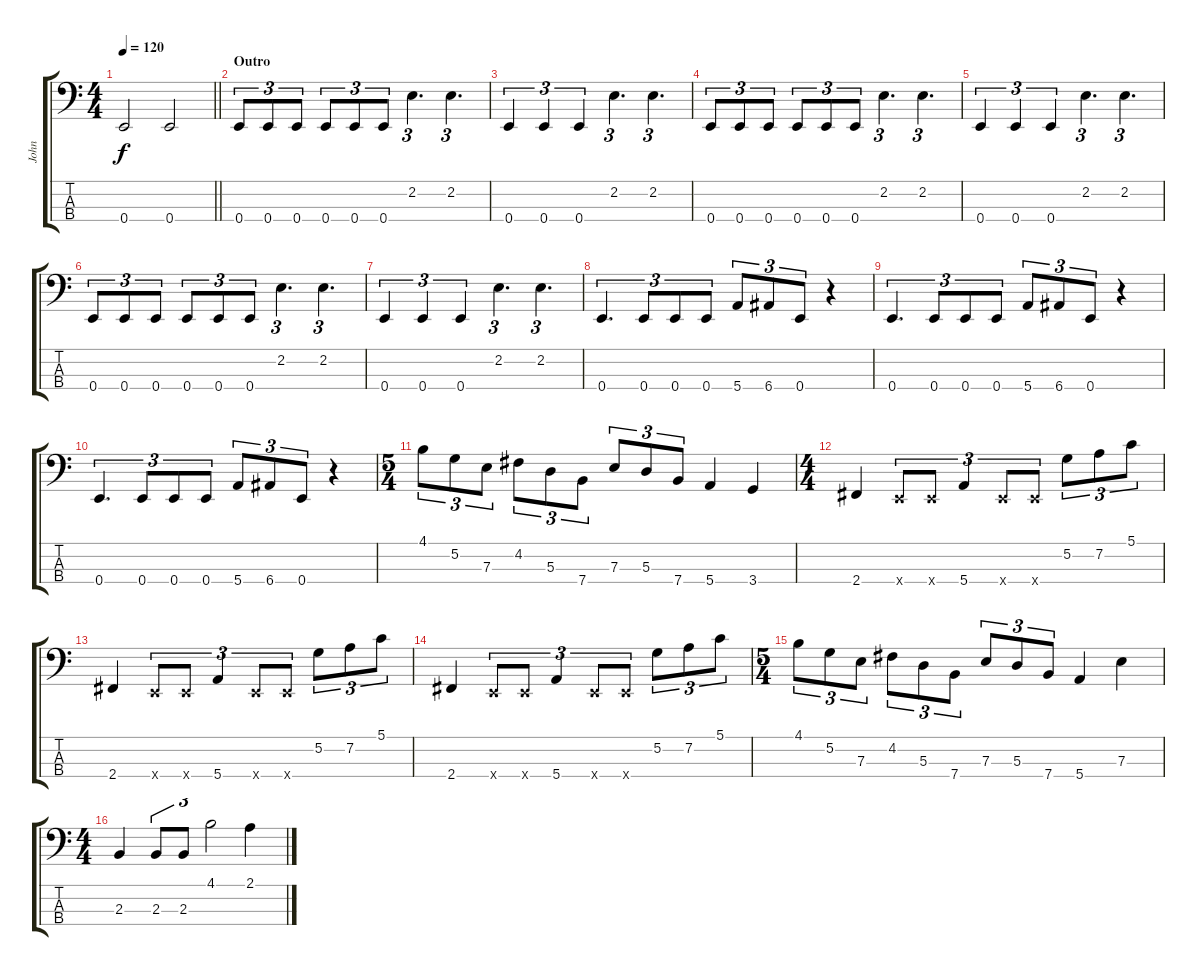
\track ("John" "John") {instrument electricbassfinger}
\staff {score tabs}
\tuning (G2 D2 A1 E1) {hide}
\ts (4 4)
\tempo 120
\clef f4
\barLineRight lightlight
\ks c
0.4.2{dy f} 0.4.2 |
\section ("" "Outro")
0.4.8{tu (3 2)} 0.4.8{tu (3 2)} 0.4.8{tu (3 2)} 0.4.8{tu (3 2)} 0.4.8{tu (3 2)} 0.4.8{tu (3 2)} 2.2.4{d tu (3 2)} 2.2.4{d tu (3 2)} |
0.4.4{tu (3 2)} 0.4.4{tu (3 2)} 0.4.4{tu (3 2)} 2.2.4{d tu (3 2)} 2.2.4{d tu (3 2)} |
0.4.8{tu (3 2)} 0.4.8{tu (3 2)} 0.4.8{tu (3 2)} 0.4.8{tu (3 2)} 0.4.8{tu (3 2)} 0.4.8{tu (3 2)} 2.2.4{d tu (3 2)} 2.2.4{d tu (3 2)} |
0.4.4{tu (3 2)} 0.4.4{tu (3 2)} 0.4.4{tu (3 2)} 2.2.4{d tu (3 2)} 2.2.4{d tu (3 2)} |
0.4.8{tu (3 2)} 0.4.8{tu (3 2)} 0.4.8{tu (3 2)} 0.4.8{tu (3 2)} 0.4.8{tu (3 2)} 0.4.8{tu (3 2)} 2.2.4{d tu (3 2)} 2.2.4{d tu (3 2)} |
0.4.4{tu (3 2)} 0.4.4{tu (3 2)} 0.4.4{tu (3 2)} 2.2.4{d tu (3 2)} 2.2.4{d tu (3 2)} |
0.4.4{d tu (3 2)} 0.4.8{tu (3 2)} 0.4.8{tu (3 2)} 0.4.8{tu (3 2)} 5.4.8{tu (3 2)} 6.4.8{tu (3 2)} 0.4.8{tu (3 2)} r.4 |
0.4.4{d tu (3 2)} 0.4.8{tu (3 2)} 0.4.8{tu (3 2)} 0.4.8{tu (3 2)} 5.4.8{tu (3 2)} 6.4.8{tu (3 2)} 0.4.8{tu (3 2)} r.4 |
0.4.4{d tu (3 2)} 0.4.8{tu (3 2)} 0.4.8{tu (3 2)} 0.4.8{tu (3 2)} 5.4.8{tu (3 2)} 6.4.8{tu (3 2)} 0.4.8{tu (3 2)} r.4 |
\ts (5 4)
4.1.8{tu (3 2)} 5.2.8{tu (3 2)} 7.3.8{tu (3 2)} 4.2.8{tu (3 2)} 5.3.8{tu (3 2)} 7.4.8{tu (3 2)} 7.3.8{tu (3 2)} 5.3.8{tu (3 2)} 7.4.8{tu (3 2)} 5.4.4 3.4.4 |
\ts (4 4)
2.4.4 0.4{x}.8{tu (3 2)} 0.4{x}.8{tu (3 2)} 5.4.4{tu (3 2)} 0.4{x}.8{tu (3 2)} 0.4{x}.8{tu (3 2)} 5.2.8{tu (3 2)} 7.2.8{tu (3 2)} 5.1.8{tu (3 2)} |
2.4.4 0.4{x}.8{tu (3 2)} 0.4{x}.8{tu (3 2)} 5.4.4{tu (3 2)} 0.4{x}.8{tu (3 2)} 0.4{x}.8{tu (3 2)} 5.2.8{tu (3 2)} 7.2.8{tu (3 2)} 5.1.8{tu (3 2)} |
2.4.4 0.4{x}.8{tu (3 2)} 0.4{x}.8{tu (3 2)} 5.4.4{tu (3 2)} 0.4{x}.8{tu (3 2)} 0.4{x}.8{tu (3 2)} 5.2.8{tu (3 2)} 7.2.8{tu (3 2)} 5.1.8{tu (3 2)} |
\ts (5 4)
4.1.8{tu (3 2)} 5.2.8{tu (3 2)} 7.3.8{tu (3 2)} 4.2.8{tu (3 2)} 5.3.8{tu (3 2)} 7.4.8{tu (3 2)} 7.3.8{tu (3 2)} 5.3.8{tu (3 2)} 7.4.8{tu (3 2)} 5.4.4 7.3.4 |
\ts (4 4)
2.3.4 2.3.8{tu (3 2)} 2.3.8{tu (3 2)} 4.1.2{tu (3 2)} 2.1.4
